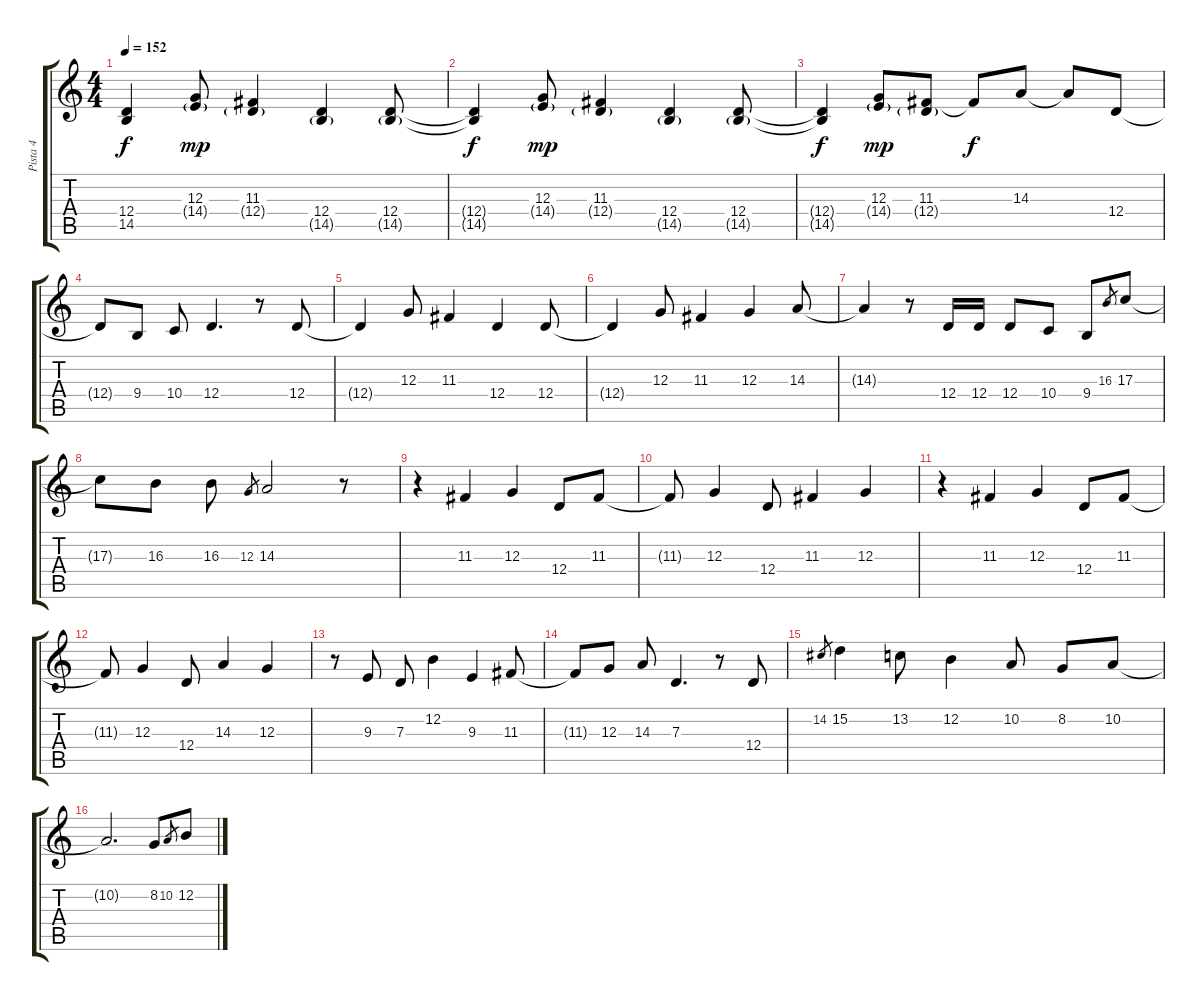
\track ("Pista 4" "Pista 4") {instrument lead2sawtooth}
\staff {score tabs}
\tuning (E4 B3 G3 D3 A2 E2) {hide}
\ts (4 4)
\tempo 152
\clef g2
\ks c
(12.4{t} 14.5{t}).4{dy f} (12.3 14.4{g}).8{dy mp} (11.3 12.4{g}).4 (12.4 14.5{g}).4 (12.4 14.5{g}).8 |
(12.4{t} 14.5{t}).4{dy f} (12.3 14.4{g}).8{dy mp} (11.3 12.4{g}).4 (12.4 14.5{g}).4 (12.4 14.5{g}).8 |
(12.4{t} 14.5{t}).4{dy f} (12.3 14.4{g}).8{dy mp} (11.3 12.4{g}).8 11.3{t}.8{dy f} 14.3.8 14.3{t}.8 12.4.8 |
12.4{t}.8 9.4.8 10.4.8 12.4.4{d} r.8 12.4.8 |
12.4{t}.4 12.3.8 11.3.4 12.4.4 12.4.8 |
12.4{t}.4 12.3.8 11.3.4 12.3.4 14.3.8 |
14.3{t}.4 r.8 12.4.16 12.4.16 12.4.8 10.4.8 9.4.8 16.3.8{gr} 17.3.8 |
17.3{t}.8 16.3.8 16.3.8 12.3.8{gr} 14.3.2 r.8 |
r.4 11.3.4 12.3.4 12.4.8 11.3.8 |
11.3{t}.8 12.3.4 12.4.8 11.3.4 12.3.4 |
r.4 11.3.4 12.3.4 12.4.8 11.3.8 |
11.3{t}.8 12.3.4 12.4.8 14.3.4 12.3.4 |
r.8 9.3.8 7.3.8 12.2.4 9.3.4 11.3.8 |
11.3{t}.8 12.3.8 14.3.8 7.3.4{d} r.8 12.4.8 |
14.2.8{gr} 15.2.4 13.2.8 12.2.4 10.2.8 8.2.8 10.2.8 |
10.2{t}.2{d} 8.2.8 10.2.8{gr} 12.2.8
